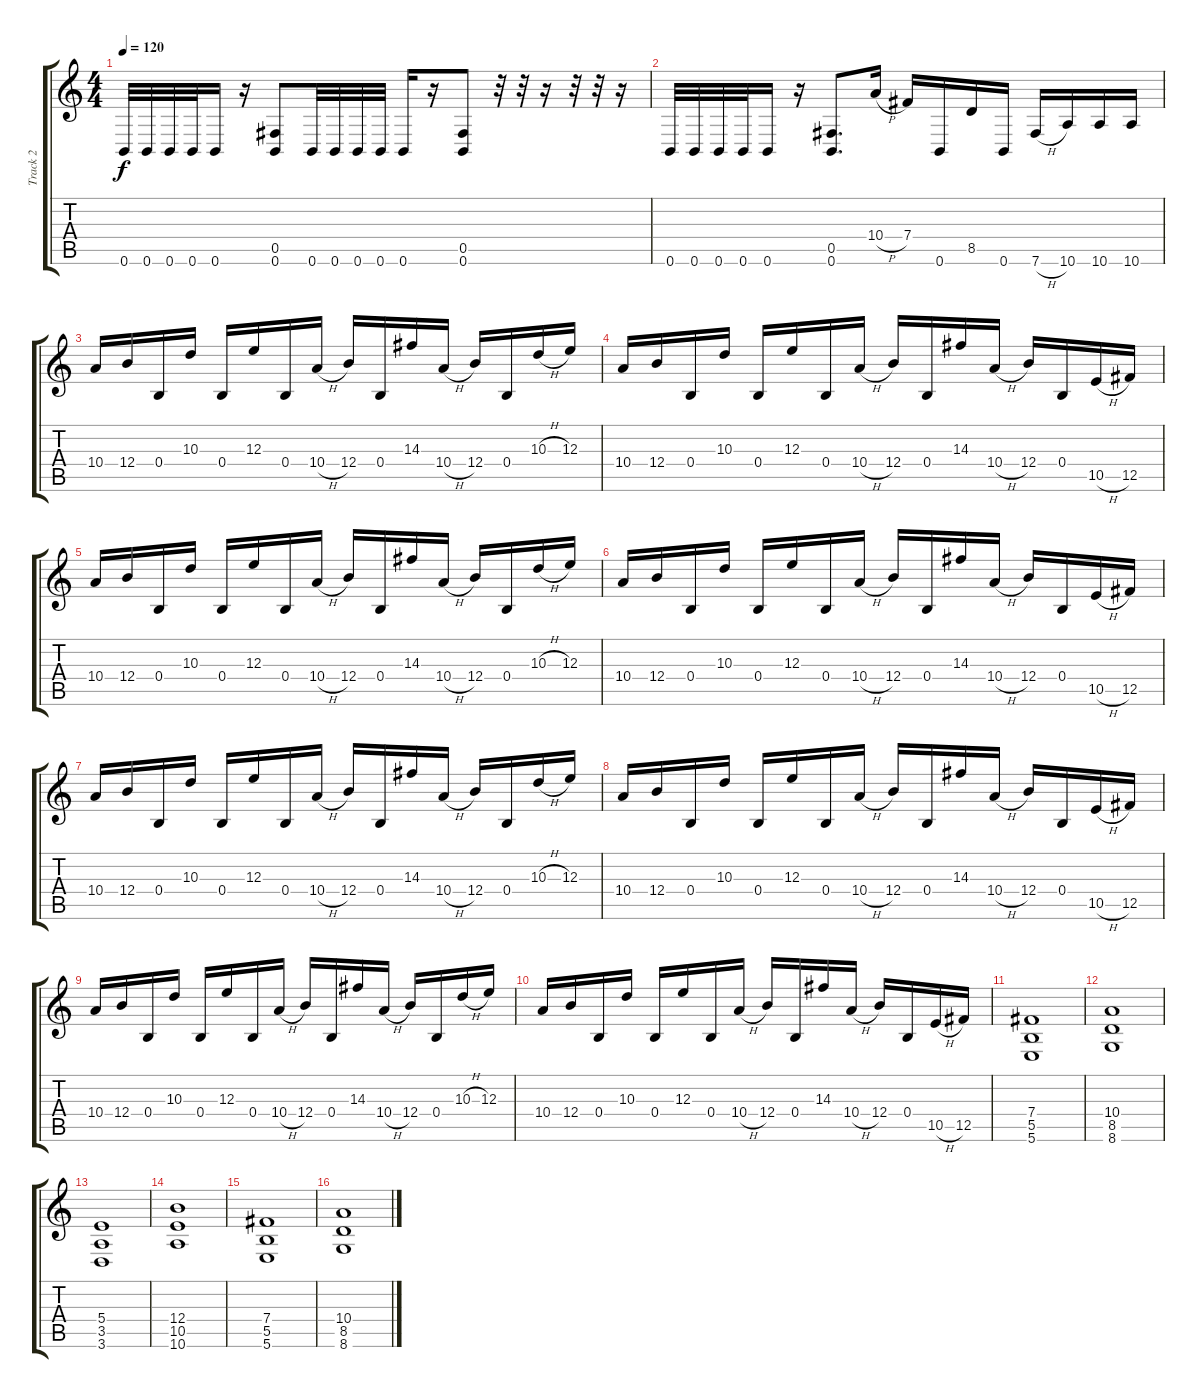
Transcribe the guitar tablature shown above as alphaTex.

\track ("Track 2" "Track 2") {instrument distortionguitar}
\staff {score tabs}
\tuning (Db4 Ab3 E3 B2 Gb2 B1) {hide}
\ts (4 4)
\tempo 120
\clef g2
\ks c
0.6.32{dy f} 0.6.32 0.6.32 0.6.32 0.6.16 r.16 (0.5 0.6).8 0.6.32 0.6.32 0.6.32 0.6.32 0.6.16 r.16 (0.5 0.6).8 r.32 r.32 r.16 r.32 r.32 r.16 |
0.6.32 0.6.32 0.6.32 0.6.32 0.6.16 r.16 (0.5 0.6).8{d} 10.4{h}.16 7.4.16 0.6.16 8.5.16 0.6.16 7.6{h}.16 10.6.16 10.6.16 10.6.16 |
10.4.16 12.4.16 0.4.16 10.3.16 0.4.16 12.3.16 0.4.16 10.4{h}.16 12.4.16 0.4.16 14.3.16 10.4{h}.16 12.4.16 0.4.16 10.3{h}.16 12.3.16 |
10.4.16 12.4.16 0.4.16 10.3.16 0.4.16 12.3.16 0.4.16 10.4{h}.16 12.4.16 0.4.16 14.3.16 10.4{h}.16 12.4.16 0.4.16 10.5{h}.16 12.5.16 |
10.4.16 12.4.16 0.4.16 10.3.16 0.4.16 12.3.16 0.4.16 10.4{h}.16 12.4.16 0.4.16 14.3.16 10.4{h}.16 12.4.16 0.4.16 10.3{h}.16 12.3.16 |
10.4.16 12.4.16 0.4.16 10.3.16 0.4.16 12.3.16 0.4.16 10.4{h}.16 12.4.16 0.4.16 14.3.16 10.4{h}.16 12.4.16 0.4.16 10.5{h}.16 12.5.16 |
10.4.16 12.4.16 0.4.16 10.3.16 0.4.16 12.3.16 0.4.16 10.4{h}.16 12.4.16 0.4.16 14.3.16 10.4{h}.16 12.4.16 0.4.16 10.3{h}.16 12.3.16 |
10.4.16 12.4.16 0.4.16 10.3.16 0.4.16 12.3.16 0.4.16 10.4{h}.16 12.4.16 0.4.16 14.3.16 10.4{h}.16 12.4.16 0.4.16 10.5{h}.16 12.5.16 |
10.4.16 12.4.16 0.4.16 10.3.16 0.4.16 12.3.16 0.4.16 10.4{h}.16 12.4.16 0.4.16 14.3.16 10.4{h}.16 12.4.16 0.4.16 10.3{h}.16 12.3.16 |
10.4.16 12.4.16 0.4.16 10.3.16 0.4.16 12.3.16 0.4.16 10.4{h}.16 12.4.16 0.4.16 14.3.16 10.4{h}.16 12.4.16 0.4.16 10.5{h}.16 12.5.16 |
(7.4 5.5 5.6).1 |
(10.4 8.5 8.6).1 |
(5.4 3.5 3.6).1 |
(12.4 10.5 10.6).1 |
(7.4 5.5 5.6).1 |
(10.4 8.5 8.6).1
